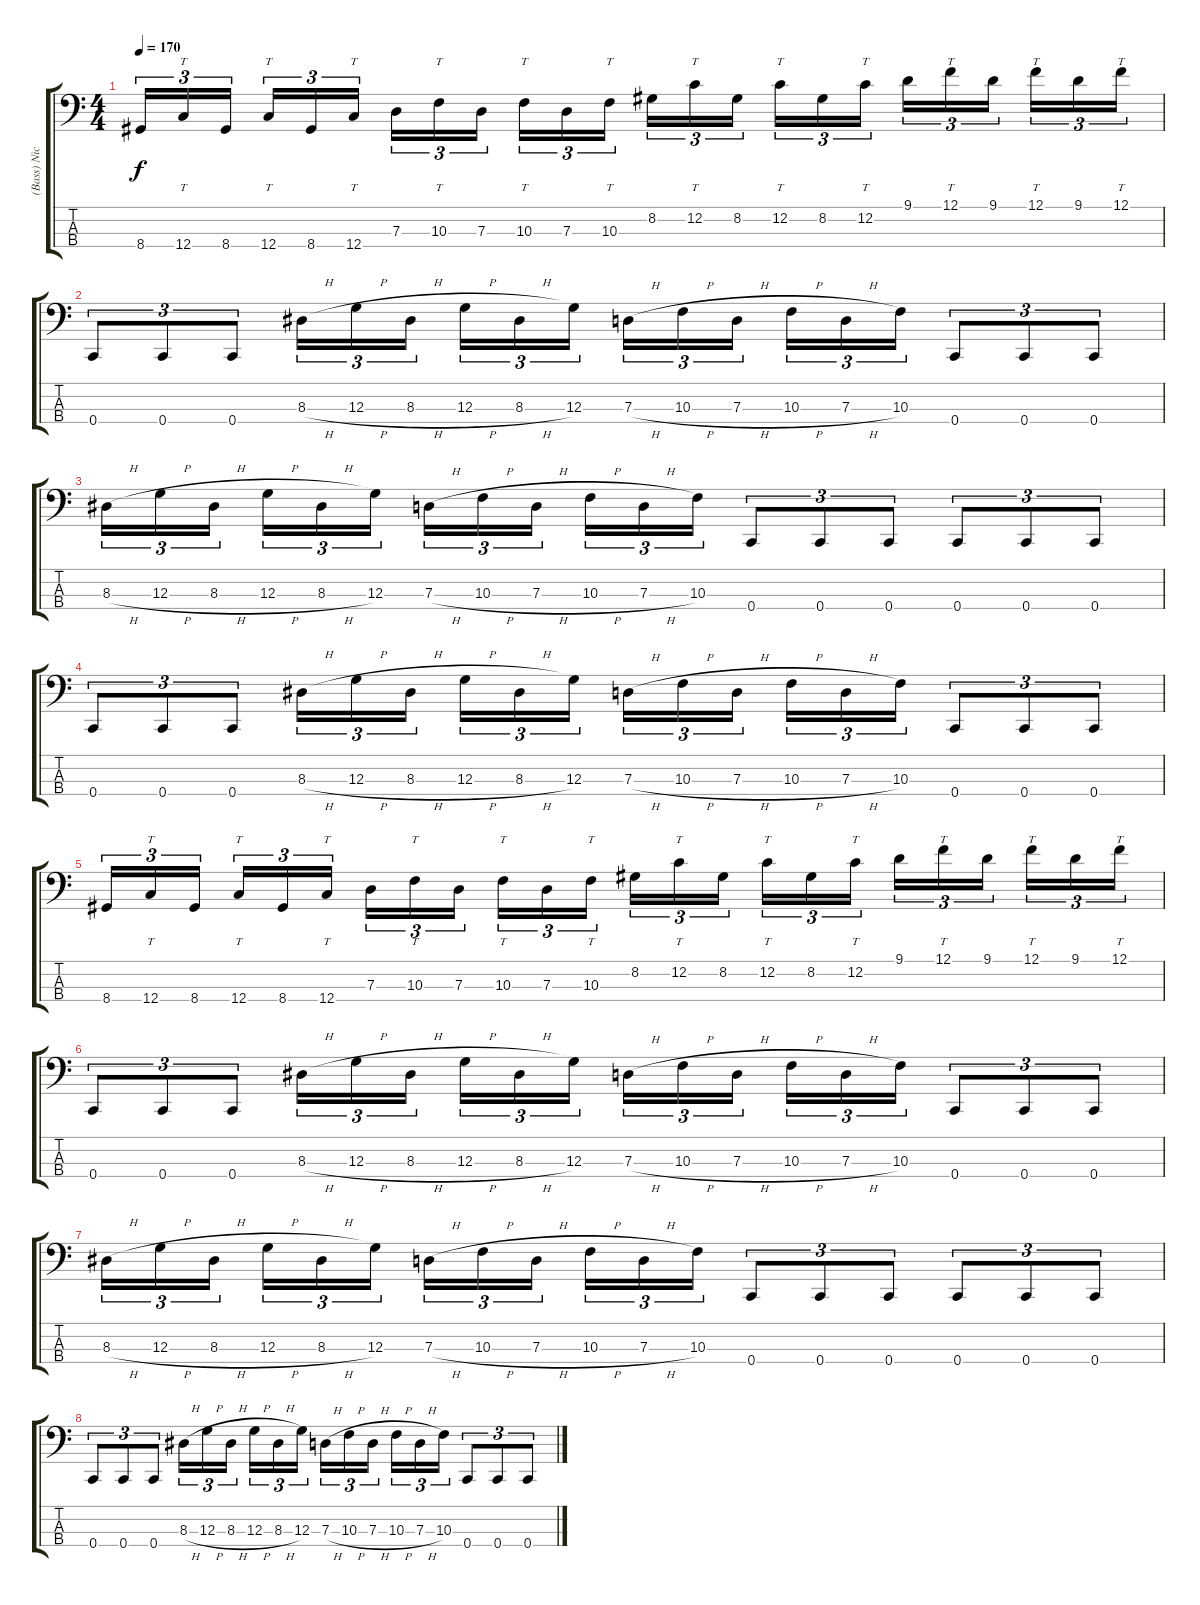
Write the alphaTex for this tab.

\track ("(Bass) Nick" "(Bass) Nic") {instrument electricbassfinger}
\staff {score tabs}
\tuning (F2 C2 G1 C1) {hide}
\ts (4 4)
\tempo 170
\clef f4
\ks c
8.4.16{tu (3 2) dy f} 12.4.16{tt tu (3 2)} 8.4.16{tu (3 2) beam splitsecondary} 12.4.16{tt tu (3 2)} 8.4.16{tu (3 2)} 12.4.16{tt tu (3 2)} 7.3.16{tu (3 2)} 10.3.16{tt tu (3 2)} 7.3.16{tu (3 2) beam splitsecondary} 10.3.16{tt tu (3 2)} 7.3.16{tu (3 2)} 10.3.16{tt tu (3 2)} 8.2.16{tu (3 2)} 12.2.16{tt tu (3 2)} 8.2.16{tu (3 2) beam splitsecondary} 12.2.16{tt tu (3 2)} 8.2.16{tu (3 2)} 12.2.16{tt tu (3 2)} 9.1.16{tu (3 2)} 12.1.16{tt tu (3 2)} 9.1.16{tu (3 2) beam splitsecondary} 12.1.16{tt tu (3 2)} 9.1.16{tu (3 2)} 12.1.16{tt tu (3 2)} |
0.4.8{tu (3 2)} 0.4.8{tu (3 2)} 0.4.8{tu (3 2)} 8.3{h}.16{tu (3 2)} 12.3{h}.16{tu (3 2)} 8.3{h}.16{tu (3 2) beam splitsecondary} 12.3{h}.16{tu (3 2)} 8.3{h}.16{tu (3 2)} 12.3.16{tu (3 2)} 7.3{h}.16{tu (3 2)} 10.3{h}.16{tu (3 2)} 7.3{h}.16{tu (3 2) beam splitsecondary} 10.3{h}.16{tu (3 2)} 7.3{h}.16{tu (3 2)} 10.3.16{tu (3 2)} 0.4.8{tu (3 2)} 0.4.8{tu (3 2)} 0.4.8{tu (3 2)} |
8.3{h}.16{tu (3 2)} 12.3{h}.16{tu (3 2)} 8.3{h}.16{tu (3 2) beam splitsecondary} 12.3{h}.16{tu (3 2)} 8.3{h}.16{tu (3 2)} 12.3.16{tu (3 2)} 7.3{h}.16{tu (3 2)} 10.3{h}.16{tu (3 2)} 7.3{h}.16{tu (3 2) beam splitsecondary} 10.3{h}.16{tu (3 2)} 7.3{h}.16{tu (3 2)} 10.3.16{tu (3 2)} 0.4.8{tu (3 2)} 0.4.8{tu (3 2)} 0.4.8{tu (3 2)} 0.4.8{tu (3 2)} 0.4.8{tu (3 2)} 0.4.8{tu (3 2)} |
0.4.8{tu (3 2)} 0.4.8{tu (3 2)} 0.4.8{tu (3 2)} 8.3{h}.16{tu (3 2)} 12.3{h}.16{tu (3 2)} 8.3{h}.16{tu (3 2) beam splitsecondary} 12.3{h}.16{tu (3 2)} 8.3{h}.16{tu (3 2)} 12.3.16{tu (3 2)} 7.3{h}.16{tu (3 2)} 10.3{h}.16{tu (3 2)} 7.3{h}.16{tu (3 2) beam splitsecondary} 10.3{h}.16{tu (3 2)} 7.3{h}.16{tu (3 2)} 10.3.16{tu (3 2)} 0.4.8{tu (3 2)} 0.4.8{tu (3 2)} 0.4.8{tu (3 2)} |
8.4.16{tu (3 2)} 12.4.16{tt tu (3 2)} 8.4.16{tu (3 2) beam splitsecondary} 12.4.16{tt tu (3 2)} 8.4.16{tu (3 2)} 12.4.16{tt tu (3 2)} 7.3.16{tu (3 2)} 10.3.16{tt tu (3 2)} 7.3.16{tu (3 2) beam splitsecondary} 10.3.16{tt tu (3 2)} 7.3.16{tu (3 2)} 10.3.16{tt tu (3 2)} 8.2.16{tu (3 2)} 12.2.16{tt tu (3 2)} 8.2.16{tu (3 2) beam splitsecondary} 12.2.16{tt tu (3 2)} 8.2.16{tu (3 2)} 12.2.16{tt tu (3 2)} 9.1.16{tu (3 2)} 12.1.16{tt tu (3 2)} 9.1.16{tu (3 2) beam splitsecondary} 12.1.16{tt tu (3 2)} 9.1.16{tu (3 2)} 12.1.16{tt tu (3 2)} |
0.4.8{tu (3 2)} 0.4.8{tu (3 2)} 0.4.8{tu (3 2)} 8.3{h}.16{tu (3 2)} 12.3{h}.16{tu (3 2)} 8.3{h}.16{tu (3 2) beam splitsecondary} 12.3{h}.16{tu (3 2)} 8.3{h}.16{tu (3 2)} 12.3.16{tu (3 2)} 7.3{h}.16{tu (3 2)} 10.3{h}.16{tu (3 2)} 7.3{h}.16{tu (3 2) beam splitsecondary} 10.3{h}.16{tu (3 2)} 7.3{h}.16{tu (3 2)} 10.3.16{tu (3 2)} 0.4.8{tu (3 2)} 0.4.8{tu (3 2)} 0.4.8{tu (3 2)} |
8.3{h}.16{tu (3 2)} 12.3{h}.16{tu (3 2)} 8.3{h}.16{tu (3 2) beam splitsecondary} 12.3{h}.16{tu (3 2)} 8.3{h}.16{tu (3 2)} 12.3.16{tu (3 2)} 7.3{h}.16{tu (3 2)} 10.3{h}.16{tu (3 2)} 7.3{h}.16{tu (3 2) beam splitsecondary} 10.3{h}.16{tu (3 2)} 7.3{h}.16{tu (3 2)} 10.3.16{tu (3 2)} 0.4.8{tu (3 2)} 0.4.8{tu (3 2)} 0.4.8{tu (3 2)} 0.4.8{tu (3 2)} 0.4.8{tu (3 2)} 0.4.8{tu (3 2)} |
0.4.8{tu (3 2)} 0.4.8{tu (3 2)} 0.4.8{tu (3 2)} 8.3{h}.16{tu (3 2)} 12.3{h}.16{tu (3 2)} 8.3{h}.16{tu (3 2) beam splitsecondary} 12.3{h}.16{tu (3 2)} 8.3{h}.16{tu (3 2)} 12.3.16{tu (3 2)} 7.3{h}.16{tu (3 2)} 10.3{h}.16{tu (3 2)} 7.3{h}.16{tu (3 2) beam splitsecondary} 10.3{h}.16{tu (3 2)} 7.3{h}.16{tu (3 2)} 10.3.16{tu (3 2)} 0.4.8{tu (3 2)} 0.4.8{tu (3 2)} 0.4.8{tu (3 2)}
